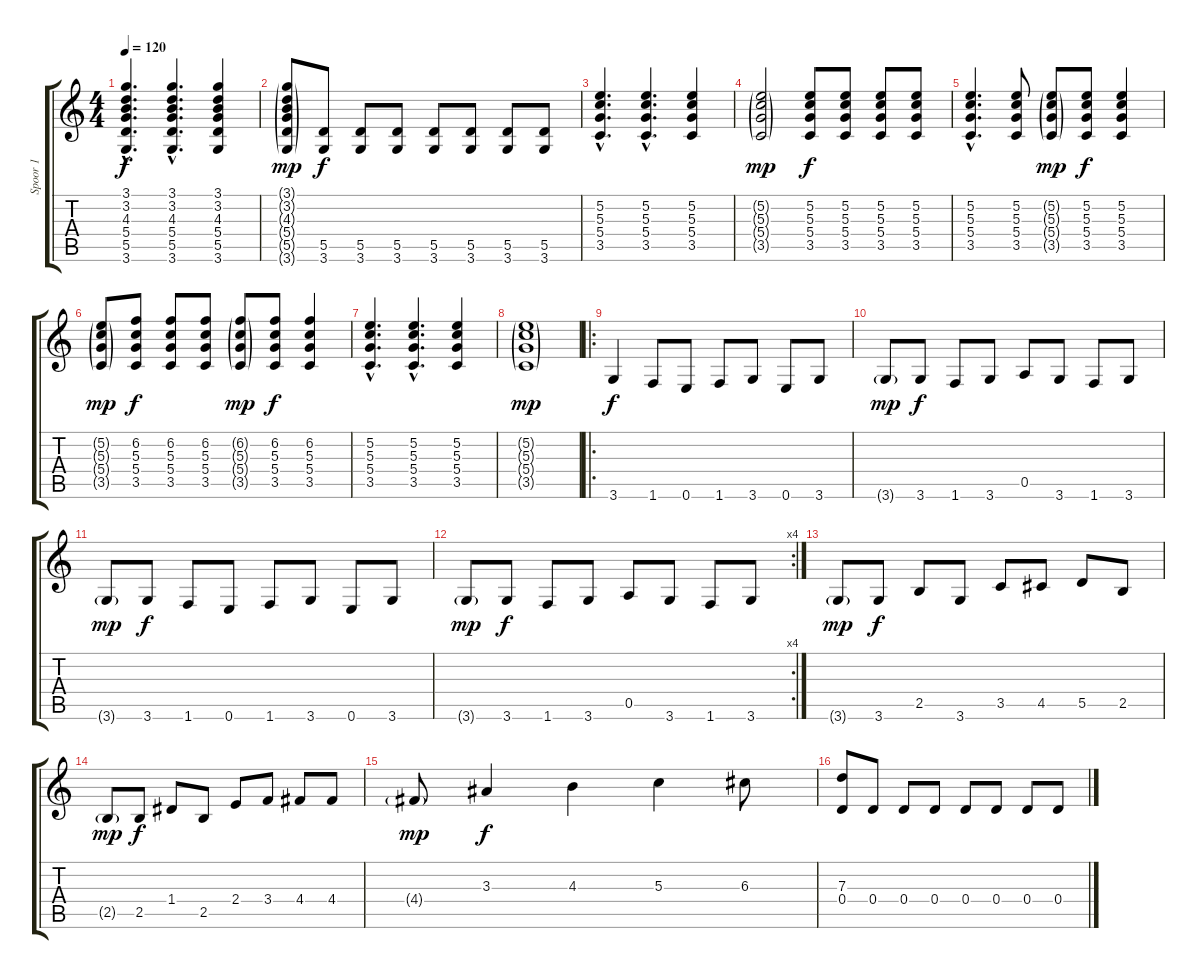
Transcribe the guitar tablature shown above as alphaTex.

\track ("Spoor 1" "Spoor 1") {instrument distortionguitar}
\staff {score tabs}
\tuning (E4 B3 G3 D3 A2 E2) {hide}
\ts (4 4)
\tempo 120
\clef g2
\ks c
(3.1{hac} 3.2{hac} 4.3{hac} 5.4{hac} 5.5{hac} 3.6{hac}).4{d dy f} (3.1{hac} 3.2{hac} 4.3{hac} 5.4{hac} 5.5{hac} 3.6{hac}).4{d} (3.1 3.2 4.3 5.4 5.5 3.6).4 |
(3.1{g} 3.2{g} 4.3{g} 5.4{g} 5.5{g} 3.6{g}).8{dy mp} (5.5 3.6).8{dy f} (5.5 3.6).8 (5.5 3.6).8 (5.5 3.6).8 (5.5 3.6).8 (5.5 3.6).8 (5.5 3.6).8 |
(5.2{hac} 5.3{hac} 5.4{hac} 3.5{hac}).4{d} (5.2{hac} 5.3{hac} 5.4{hac} 3.5{hac}).4{d} (5.2 5.3 5.4 3.5).4 |
(5.2{g} 5.3{g} 5.4{g} 3.5{g}).2{dy mp} (5.2 5.3 5.4 3.5).8{dy f} (5.2 5.3 5.4 3.5).8 (5.2 5.3 5.4 3.5).8 (5.2 5.3 5.4 3.5).8 |
(5.2{hac} 5.3{hac} 5.4{hac} 3.5{hac}).4{d} (5.2 5.3 5.4 3.5).8 (5.2{g} 5.3{g} 5.4{g} 3.5{g}).8{dy mp} (5.2 5.3 5.4 3.5).8{dy f} (5.2 5.3 5.4 3.5).4 |
(5.2{g} 5.3{g} 5.4{g} 3.5{g}).8{dy mp} (6.2 5.3 5.4 3.5).8{dy f} (6.2 5.3 5.4 3.5).8 (6.2 5.3 5.4 3.5).8 (6.2{g} 5.3{g} 5.4{g} 3.5{g}).8{dy mp} (6.2 5.3 5.4 3.5).8{dy f} (6.2 5.3 5.4 3.5).4 |
(5.2{hac} 5.3{hac} 5.4{hac} 3.5{hac}).4{d} (5.2{hac} 5.3{hac} 5.4{hac} 3.5{hac}).4{d} (5.2 5.3 5.4 3.5).4 |
(5.2{g} 5.3{g} 5.4{g} 3.5{g}).1{dy mp} |
\ro
3.6.4{dy f} 1.6.8 0.6.8 1.6.8 3.6.8 0.6.8 3.6.8 |
3.6{g}.8{dy mp} 3.6.8{dy f} 1.6.8 3.6.8 0.5.8 3.6.8 1.6.8 3.6.8 |
3.6{g}.8{dy mp} 3.6.8{dy f} 1.6.8 0.6.8 1.6.8 3.6.8 0.6.8 3.6.8 |
\rc 4
3.6{g}.8{dy mp} 3.6.8{dy f} 1.6.8 3.6.8 0.5.8 3.6.8 1.6.8 3.6.8 |
3.6{g}.8{dy mp} 3.6.8{dy f} 2.5.8 3.6.8 3.5.8 4.5.8 5.5.8 2.5.8 |
2.5{g}.8{dy mp} 2.5.8{dy f} 1.4.8 2.5.8 2.4.8 3.4.8 4.4.8 4.4.8 |
4.4{g}.8{dy mp} 3.3.4{dy f} 4.3.4 5.3.4 6.3.8 |
(7.3 0.4).8 0.4.8 0.4.8 0.4.8 0.4.8 0.4.8 0.4.8 0.4.8
